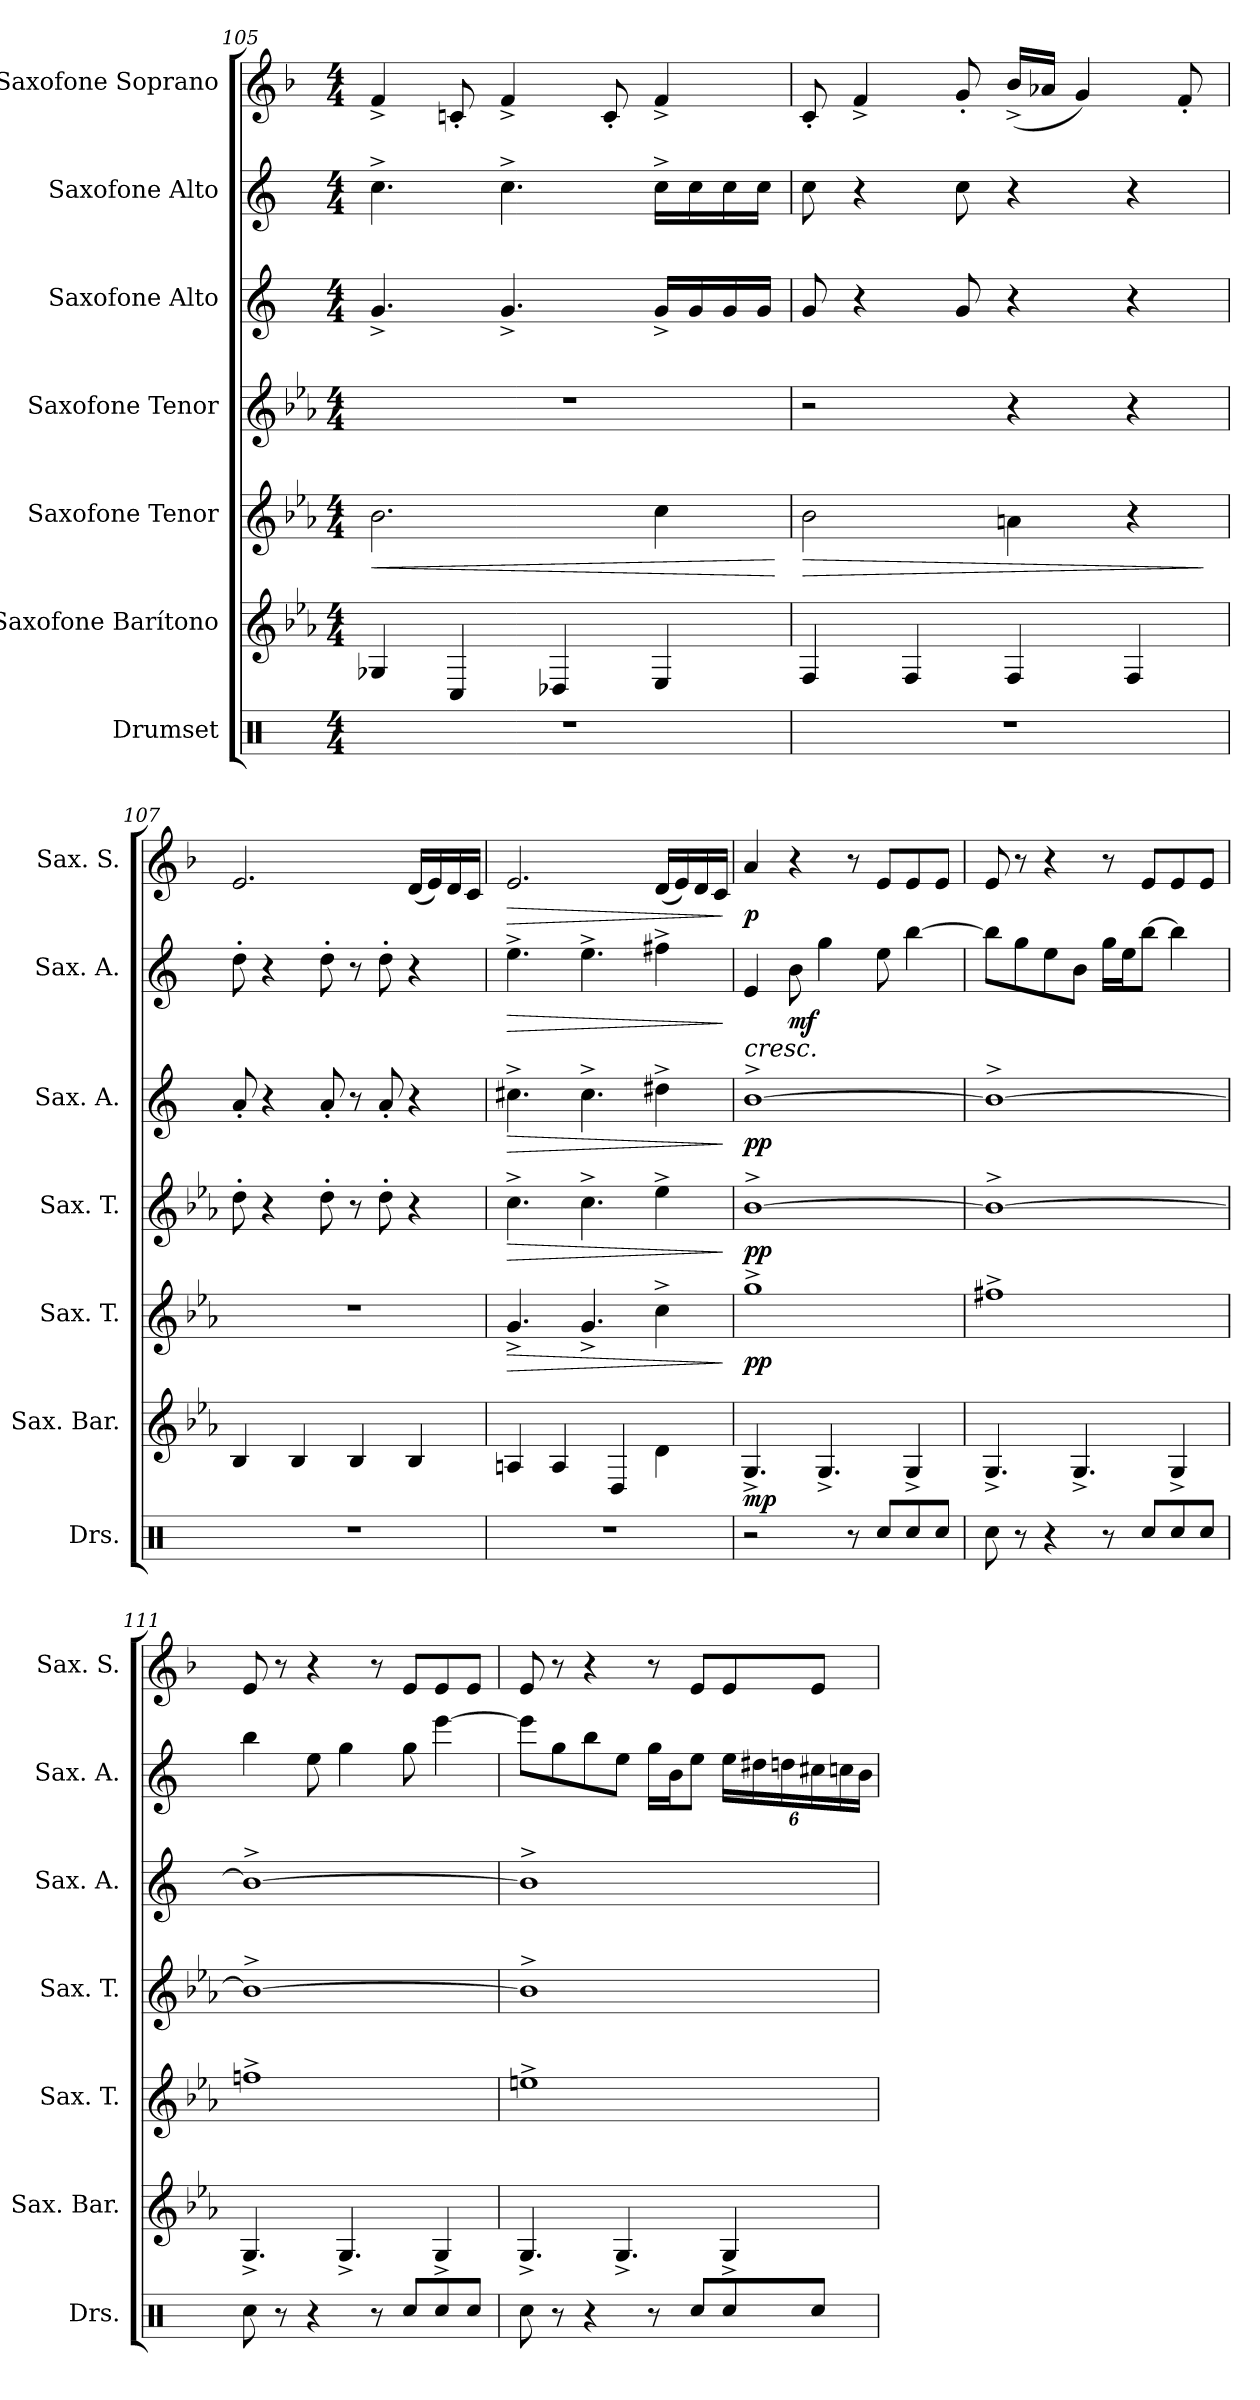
**kern	**kern	**dynam	**kern	**dynam	**kern	**dynam	**kern	**dynam	**kern	**dynam	**kern	**dynam
*part7	*part6	*part6	*part5	*part5	*part4	*part4	*part3	*part3	*part2	*part2	*part1	*part1
*staff7	*staff6	*staff6	*staff5	*staff5	*staff4	*staff4	*staff3	*staff3	*staff2	*staff2	*staff1	*staff1
*I"Drumset	*I"Saxofone Barítono	*	*I"Saxofone Tenor	*	*I"Saxofone Tenor	*	*I"Saxofone Alto	*	*I"Saxofone Alto	*	*I"Saxofone Soprano	*
*I'Drs.	*I'Sax. Bar.	*	*I'Sax. T.	*	*I'Sax. T.	*	*I'Sax. A.	*	*I'Sax. A.	*	*I'Sax. S.	*
*clefX	*clefG2	*	*clefG2	*	*clefG2	*	*clefG2	*	*clefG2	*	*clefG2	*
*	*ITrd12c21	*	*ITrd8c14	*	*ITrd8c14	*	*ITrd5c9	*	*ITrd5c9	*	*ITrd1c2	*
*k[]	*k[b-e-a-]	*	*k[b-e-a-]	*	*k[b-e-a-]	*	*k[b-e-a-]	*	*k[b-e-a-]	*	*k[b-e-a-]	*
*M4/4	*M4/4	*	*M4/4	*	*M4/4	*	*M4/4	*	*M4/4	*	*M4/4	*
=105	=105	=105	=105	=105	=105	=105	=105	=105	=105	=105	=105	=105
!	!	!	!	!LO:HP:b	!	!	!	!	!	!	!	!
1r	4GG-X/	.	2.B-\	<	1r	.	4.B-^/	.	4.e-^\	.	4e-^/	.
.	4CC/	.	.	.	.	.	.	.	.	.	8B-X'/	.
.	.	.	.	.	.	.	4.B-^/	.	4.e-^\	.	4e-^/	.
.	4DD-X/	.	.	.	.	.	.	.	.	.	.	.
.	.	.	.	.	.	.	.	.	.	.	8B-'/	.
.	4EE-/	.	4c\	.	.	.	16B-^/LL	.	16e-^\LL	.	4e-^/	.
.	.	.	.	.	.	.	16B-/	.	16e-\	.	.	.
.	.	.	.	.	.	.	16B-/	.	16e-\	.	.	.
.	.	.	.	.	.	.	16B-/JJ	.	16e-\JJ	.	.	.
.	.	.	.	[	.	.	.	.	.	.	.	.
=106	=106	=106	=106	=106	=106	=106	=106	=106	=106	=106	=106	=106
!	!	!	!	!LO:HP:b	!	!	!	!	!	!	!	!
1r	4FF/	.	2B-\	>	2r	.	8B-/	.	8e-\	.	8B-'/	.
.	.	.	.	.	.	.	4r	.	4r	.	4e-^/	.
.	4FF/	.	.	.	.	.	.	.	.	.	.	.
.	.	.	.	.	.	.	8B-/	.	8e-\	.	8f'/	.
.	4FF/	.	4An\	.	4r	.	4r	.	4r	.	(16a-^/LL	.
.	.	.	.	.	.	.	.	.	.	.	16g-X/JJ	.
.	.	.	.	.	.	.	.	.	.	.	4f/)	.
.	4FF/	.	4r	.	4r	.	4r	.	4r	.	.	.
.	.	.	.	.	.	.	.	.	.	.	8e-'/	.
.	.	.	.	]	.	.	.	.	.	.	.	.
!!LO:PB:g=z
=107	=107	=107	=107	=107	=107	=107	=107	=107	=107	=107	=107	=107
1r	4BB-/	.	1r	.	8d'\	.	8c'/	.	8f'\	.	2.d/	.
.	.	.	.	.	4r	.	4r	.	4r	.	.	.
.	4BB-/	.	.	.	.	.	.	.	.	.	.	.
.	.	.	.	.	8d'\	.	8c'/	.	8f'\	.	.	.
.	4BB-/	.	.	.	8r	.	8r	.	8r	.	.	.
.	.	.	.	.	8d'\	.	8c'/	.	8f'\	.	.	.
.	4BB-/	.	.	.	4r	.	4r	.	4r	.	(16c/LL	.
.	.	.	.	.	.	.	.	.	.	.	16d/)	.
.	.	.	.	.	.	.	.	.	.	.	16c/	.
.	.	.	.	.	.	.	.	.	.	.	16B-/JJ	.
=108	=108	=108	=108	=108	=108	=108	=108	=108	=108	=108	=108	=108
!	!	!	!	!LO:HP:b	!	!LO:HP:b	!	!LO:HP:b	!	!LO:HP:b	!	!LO:HP:b
1r	4AAn/	.	4.G^/	>	4.c^\	>	4.en^\	>	4.g^\	>	2.d/	>
.	4AA/	.	.	.	.	.	.	.	.	.	.	.
.	.	.	4.G^/	.	4.c^\	.	4.e^\	.	4.g^\	.	.	.
.	4DD/	.	.	.	.	.	.	.	.	.	.	.
.	4D\	.	4c^\	.	4e-^\	.	4f#X^\	.	4an^\	.	(16c/LL	.
.	.	.	.	.	.	.	.	.	.	.	16d/)	.
.	.	.	.	.	.	.	.	.	.	.	16c/	.
.	.	.	.	.	.	.	.	.	.	.	16B-/JJ	.
.	.	.	.	]	.	]	.	]	.	]	.	]
=109	=109	=109	=109	=109	=109	=109	=109	=109	=109	=109	=109	=109
!	!	!LO:DY:b	!	!LO:DY:b	!	!LO:DY:b	!	!LO:DY:b	!	!LO:HP:b	!	!LO:DY:b
2r	4.GG^/	mp	1g^	pp	[1B-^	pp	[1d^	pp	4G/	<	4g/	p
!	!	!	!	!	!	!	!	!	!	!LO:DY:b	!	!
.	.	.	.	.	.	.	.	.	8d\	mf	4r	.
.	4.GG^/	.	.	.	.	.	.	.	4b-\	[	.	.
8r	.	.	.	.	.	.	.	.	.	.	8r	.
8Rcc/L	.	.	.	.	.	.	.	.	8g\	.	8d/L	.
8Rcc/	4GG^/	.	.	.	.	.	.	.	[4dd\	.	8d/	.
8Rcc/J	.	.	.	.	.	.	.	.	.	.	8d/J	.
=110	=110	=110	=110	=110	=110	=110	=110	=110	=110	=110	=110	=110
8Rcc\	4.GG^/	.	1f#X^	.	1B-^_	.	1d^_	.	8dd\L]	.	8d/	.
8r	.	.	.	.	.	.	.	.	8b-\	.	8r	.
4r	.	.	.	.	.	.	.	.	8g\	.	4r	.
.	4.GG^/	.	.	.	.	.	.	.	8d\J	.	.	.
8r	.	.	.	.	.	.	.	.	16b-\LL	.	8r	.
.	.	.	.	.	.	.	.	.	16g\J	.	.	.
8Rcc/L	.	.	.	.	.	.	.	.	[8dd\J	.	8d/L	.
8Rcc/	4GG^/	.	.	.	.	.	.	.	4dd\]	.	8d/	.
8Rcc/J	.	.	.	.	.	.	.	.	.	.	8d/J	.
!!LO:PB:g=z
=111	=111	=111	=111	=111	=111	=111	=111	=111	=111	=111	=111	=111
8Rcc\	4.GG^/	.	1fn^	.	1B-^_	.	1d^_	.	4dd\	.	8d/	.
8r	.	.	.	.	.	.	.	.	.	.	8r	.
4r	.	.	.	.	.	.	.	.	8g\	.	4r	.
.	4.GG^/	.	.	.	.	.	.	.	4b-\	.	.	.
8r	.	.	.	.	.	.	.	.	.	.	8r	.
8Rcc/L	.	.	.	.	.	.	.	.	8b-\	.	8d/L	.
8Rcc/	4GG^/	.	.	.	.	.	.	.	[4gg\	.	8d/	.
8Rcc/J	.	.	.	.	.	.	.	.	.	.	8d/J	.
=112	=112	=112	=112	=112	=112	=112	=112	=112	=112	=112	=112	=112
8Rcc\	4.GG^/	.	1en^	.	1B-^]	.	1d^]	.	8gg\L]	.	8d/	.
8r	.	.	.	.	.	.	.	.	8b-\	.	8r	.
4r	.	.	.	.	.	.	.	.	8dd\	.	4r	.
.	4.GG^/	.	.	.	.	.	.	.	8g\J	.	.	.
8r	.	.	.	.	.	.	.	.	16b-\LL	.	8r	.
.	.	.	.	.	.	.	.	.	16d\J	.	.	.
8Rcc/L	.	.	.	.	.	.	.	.	8g\J	.	8d/L	.
*	*	*	*	*	*	*	*	*	*Xbrackettup	*	*	*
8Rcc/	4GG^/	.	.	.	.	.	.	.	24g\LL	.	8d/	.
.	.	.	.	.	.	.	.	.	24f#X\	.	.	.
.	.	.	.	.	.	.	.	.	24fn\	.	.	.
8Rcc/J	.	.	.	.	.	.	.	.	24en\	.	8d/J	.
.	.	.	.	.	.	.	.	.	24e-X\	.	.	.
.	.	.	.	.	.	.	.	.	24d\JJ	.	.	.
=	=	=	=	=	=	=	=	=	=	=	=	=
*-	*-	*-	*-	*-	*-	*-	*-	*-	*-	*-	*-	*-
